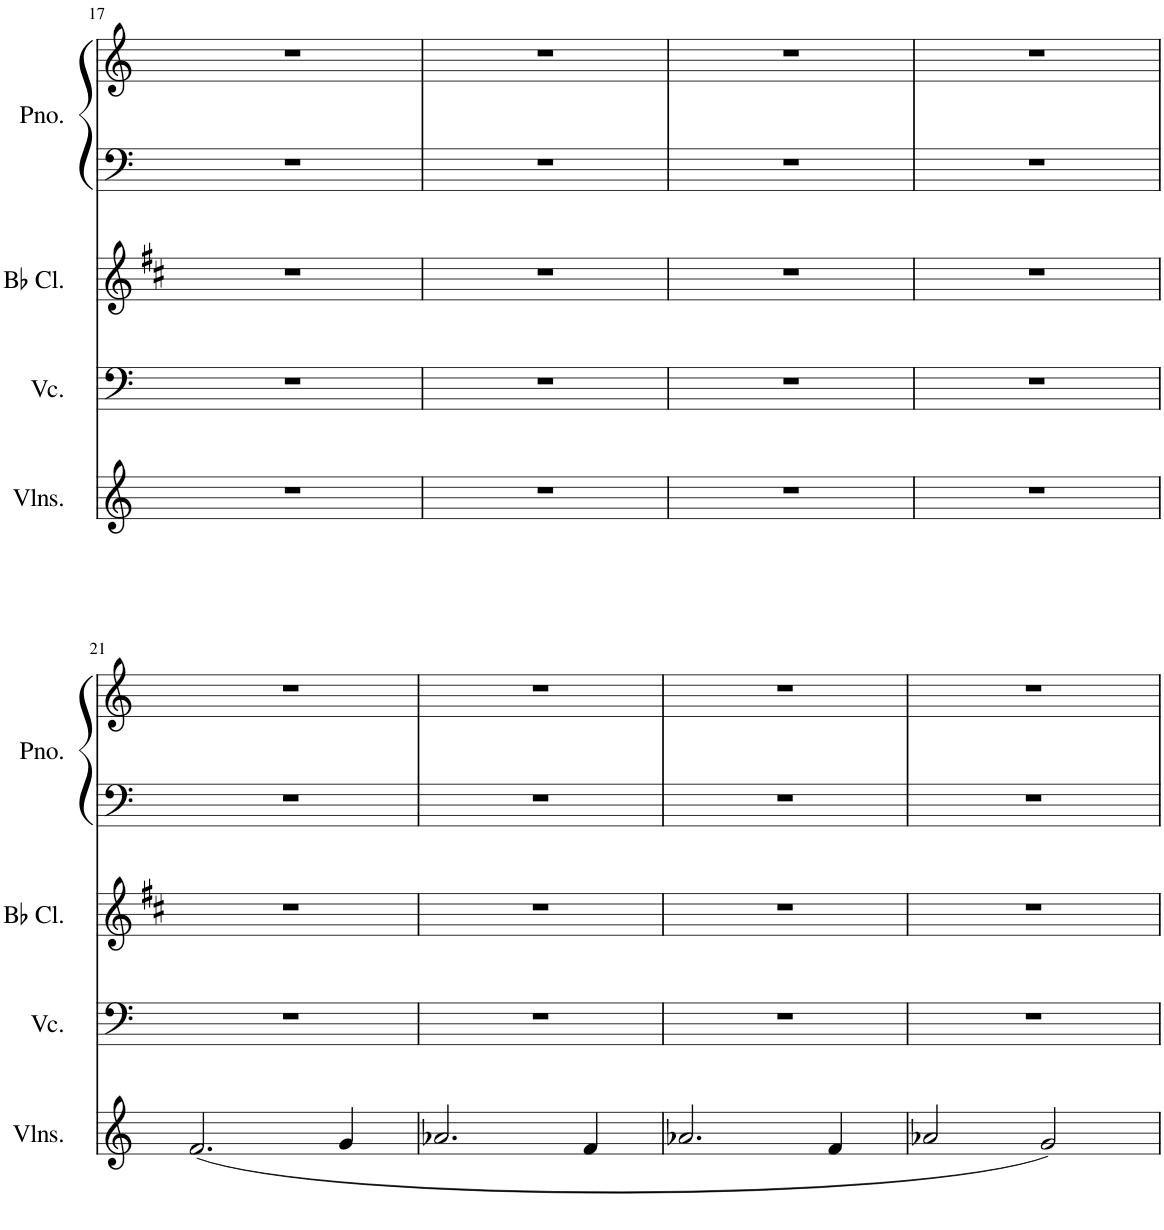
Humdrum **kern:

**kern	**kern	**kern	**kern	**kern
*part4	*part3	*part2	*part1	*part1
*staff5	*staff4	*staff3	*staff2	*staff1
*I"Violins	*I"Violoncello	*I"Bb Clarinet	*I"Piano	*
*I'Vlns.	*I'Vc.	*I'Bb Cl.	*I'Pno.	*
!!LO:PB:g=z
*clefG2	*clefF4	*clefG2	*clefF4	*clefG2
*	*	*Trd1c2	*	*
*k[]	*k[]	*k[f#c#]	*k[]	*k[]
*M4/4	*M4/4	*M4/4	*M4/4	*M4/4
=17	=17	=17	=17	=17
1r	1r	1r	1r	1r
=18	=18	=18	=18	=18
1r	1r	1r	1r	1r
=19	=19	=19	=19	=19
1r	1r	1r	1r	1r
=20	=20	=20	=20	=20
1r	1r	1r	1r	1r
!!LO:LB:g=z
=21	=21	=21	=21	=21
(2.f/	1r	1r	1r	1r
4g/	.	.	.	.
=22	=22	=22	=22	=22
2.a-X/	1r	1r	1r	1r
4f/	.	.	.	.
=23	=23	=23	=23	=23
2.a-X/	1r	1r	1r	1r
4f/	.	.	.	.
=24	=24	=24	=24	=24
2a-X/	1r	1r	1r	1r
2g/)	.	.	.	.
=	=	=	=	=
*-	*-	*-	*-	*-
